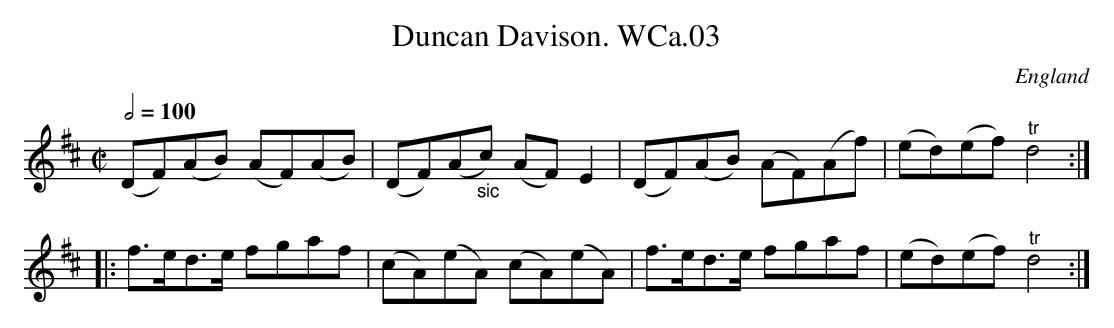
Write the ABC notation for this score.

X:1
T:Duncan Davison. WCa.03
M:C|
L:1/8
Q:1/2=100
O:England
K:D major
(DF)(AB) (AF)(AB)|(DF)(A"_sic"c) (AF)E2|\
(DF)(AB) (AF)(Af)|(ed)(ef)"^tr"d4:|!
|:f>ed>e fgaf|(cA)(eA) (cA)(eA)|\
f>ed>e fgaf|(ed)(ef)"^tr"d4:|
